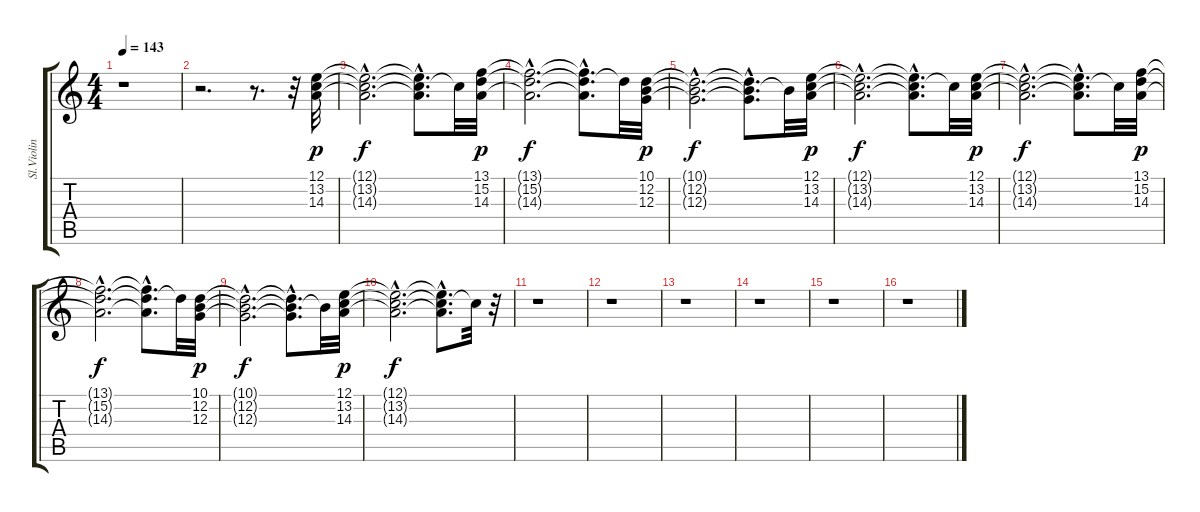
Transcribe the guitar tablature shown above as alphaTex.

\track ("Sl.Violin" "Sl.Violin") {instrument churchorgan}
\staff {score tabs}
\tuning (E4 B3 G3 D3 A2 E2) {hide}
\ts (4 4)
\tempo 143
\clef g2
\ks c
r.1{dy p} |
r.2{d} r.8{d} r.32 (12.1 13.2 14.3).32 |
(12.1{hac t} 13.2{hac t} 14.3{hac t}).2{d dy f} (12.1{hac t} 13.2{hac t} 14.3{hac t}).8{d} 13.2{t}.32 (13.1 15.2 14.3).32{dy p} |
(13.1{hac t} 15.2{hac t} 14.3{hac t}).2{d dy f} (13.1{hac t} 15.2{hac t} 14.3{hac t}).8{d} 15.2{t}.32 (10.1 12.2 12.3).32{dy p} |
(10.1{hac t} 12.2{hac t} 12.3{hac t}).2{d dy f} (10.1{hac t} 12.2{hac t} 12.3{hac t}).8{d} 12.2{t}.32 (12.1 13.2 14.3).32{dy p} |
(12.1{hac t} 13.2{hac t} 14.3{hac t}).2{d dy f} (12.1{hac t} 13.2{hac t} 14.3{hac t}).8{d} 13.2{t}.32 (12.1 13.2 14.3).32{dy p} |
(12.1{hac t} 13.2{hac t} 14.3{hac t}).2{d dy f} (12.1{hac t} 13.2{hac t} 14.3{hac t}).8{d} 13.2{t}.32 (13.1 15.2 14.3).32{dy p} |
(13.1{hac t} 15.2{hac t} 14.3{hac t}).2{d dy f} (13.1{hac t} 15.2{hac t} 14.3{hac t}).8{d} 15.2{t}.32 (10.1 12.2 12.3).32{dy p} |
(10.1{hac t} 12.2{hac t} 12.3{hac t}).2{d dy f} (10.1{hac t} 12.2{hac t} 12.3{hac t}).8{d} 12.2{t}.32 (12.1 13.2 14.3).32{dy p} |
(12.1{hac t} 13.2{hac t} 14.3{hac t}).2{d dy f} (12.1{hac t} 13.2{hac t} 14.3{hac t}).8{d} 13.2{t}.32 r.32 |
r.1 |
r.1 |
r.1 |
r.1 |
r.1 |
r.1
